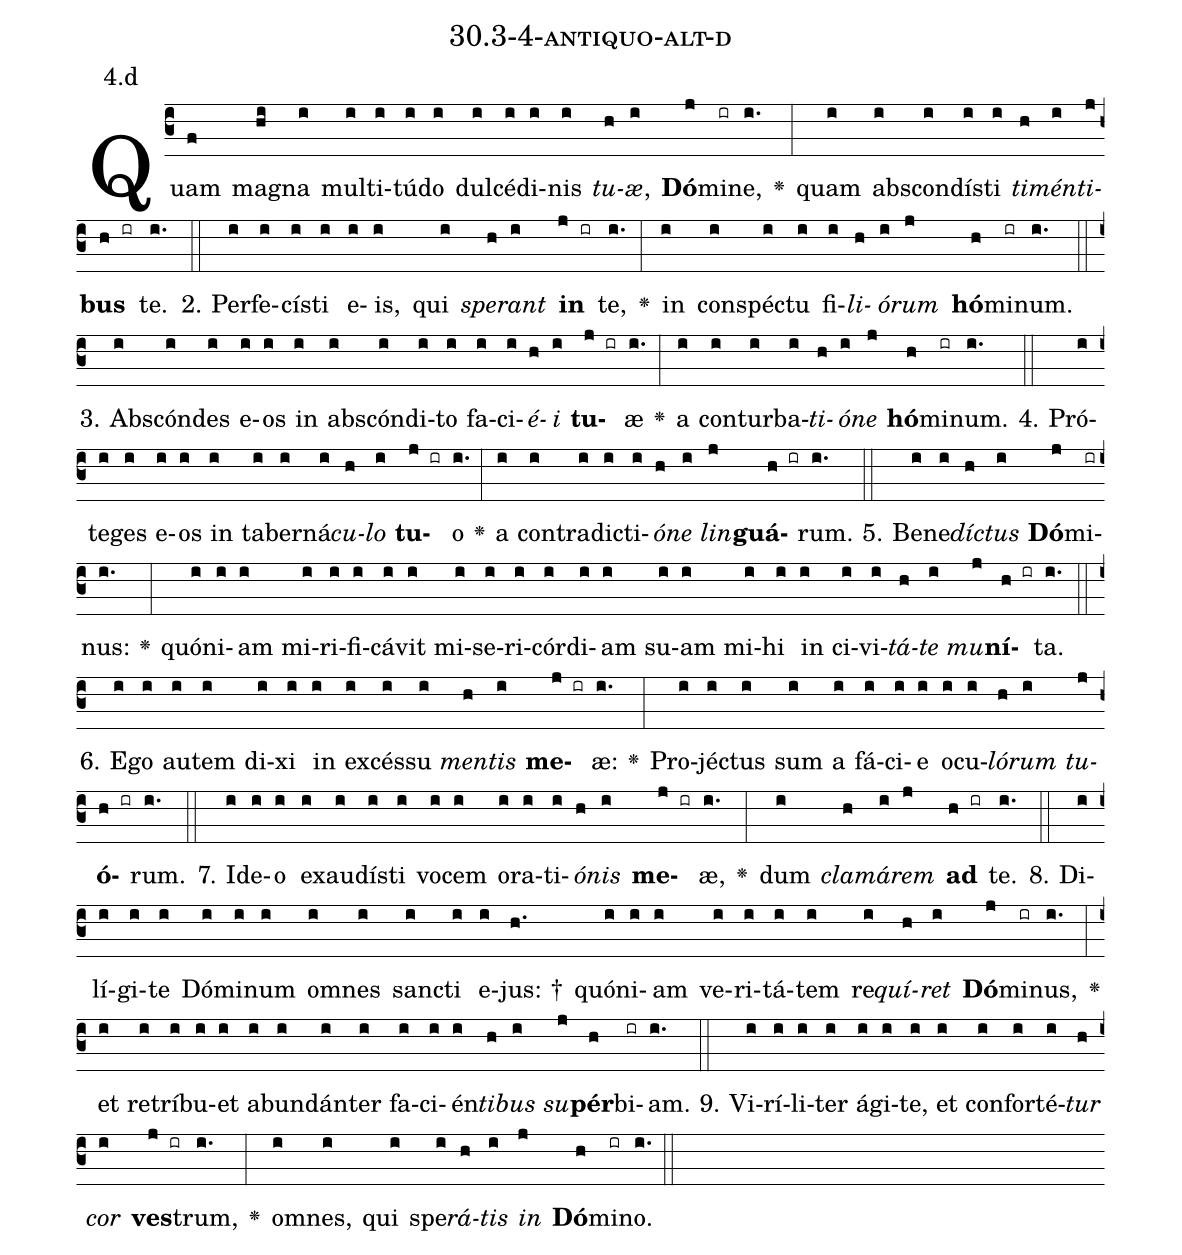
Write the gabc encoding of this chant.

name: 30.3-4-antiquo-alt-d;
annotation: 4.d;
%%
(c3)Quam(f) ma(hi)gna(i) mul(i)ti(i)tú(i)do(i) dul(i)cé(i)di(i)nis(i) <i>tu</i>(h)<i>æ</i>,(i) <b>Dó</b>(j)mi(ir)ne,(i.) <v>\greheightstar</v>(:) quam(i) abs(i)con(i)dís(i)ti(i) <i>ti</i>(h)<i>mén</i>(i)<i>ti</i>(j)<b>bus</b>(h ir) te.(i.) (::)
2. Per(i)fe(i)cís(i)ti(i) e(i)is,(i) qui(i) <i>spe</i>(h)<i>rant</i>(i) <b>in</b>(j ir) te,(i.) <v>\greheightstar</v>(:) in(i) con(i)spéc(i)tu(i) fi(i)<i>li</i>(h)<i>ó</i>(i)<i>rum</i>(j) <b>hó</b>(h)mi(ir)num.(i.) (::)
3. Abs(i)cón(i)des(i) e(i)os(i) in(i) abs(i)cón(i)di(i)to(i) fa(i)ci(i)<i>é</i>(h)<i>i</i>(i) <b>tu</b>(j ir)æ(i.) <v>\greheightstar</v>(:) a(i) con(i)tur(i)ba(i)<i>ti</i>(h)<i>ó</i>(i)<i>ne</i>(j) <b>hó</b>(h)mi(ir)num.(i.) (::)
4. Pró(i)te(i)ges(i) e(i)os(i) in(i) ta(i)ber(i)ná(i)<i>cu</i>(h)<i>lo</i>(i) <b>tu</b>(j ir)o(i.) <v>\greheightstar</v>(:) a(i) con(i)tra(i)dic(i)ti(i)<i>ó</i>(h)<i>ne</i>(i) <i>lin</i>(j)<b>guá</b>(h ir)rum.(i.) (::)
5. Be(i)ne(i)<i>díc</i>(h)<i>tus</i>(i) <b>Dó</b>(j)mi(ir)nus:(i.) <v>\greheightstar</v>(:) quón(i)i(i)am(i) mi(i)ri(i)fi(i)cá(i)vit(i) mi(i)se(i)ri(i)cór(i)di(i)am(i) su(i)am(i) mi(i)hi(i) in(i) ci(i)vi(i)<i>tá</i>(h)<i>te</i>(i) <i>mu</i>(j)<b>ní</b>(h ir)ta.(i.) (::)
6. E(i)go(i) au(i)tem(i) di(i)xi(i) in(i) ex(i)cés(i)su(i) <i>men</i>(h)<i>tis</i>(i) <b>me</b>(j ir)æ:(i.) <v>\greheightstar</v>(:) Pro(i)jéc(i)tus(i) sum(i) a(i) fá(i)ci(i)e(i) o(i)cu(i)<i>ló</i>(h)<i>rum</i>(i) <i>tu</i>(j)<b>ó</b>(h ir)rum.(i.) (::)
7. Id(i)e(i)o(i) ex(i)au(i)dís(i)ti(i) vo(i)cem(i) o(i)ra(i)ti(i)<i>ó</i>(h)<i>nis</i>(i) <b>me</b>(j ir)æ,(i.) <v>\greheightstar</v>(:) dum(i) <i>cla</i>(h)<i>má</i>(i)<i>rem</i>(j) <b>ad</b>(h ir) te.(i.) (::)
8. Di(i)lí(i)gi(i)te(i) Dó(i)mi(i)num(i) om(i)nes(i) sanc(i)ti(i) e(i)jus: †(h.) quón(i)i(i)am(i) ve(i)ri(i)tá(i)tem(i) re(i)<i>quí</i>(h)<i>ret</i>(i) <b>Dó</b>(j)mi(ir)nus,(i.) <v>\greheightstar</v>(:) et(i) re(i)trí(i)bu(i)et(i) ab(i)un(i)dán(i)ter(i) fa(i)ci(i)én(i)<i>ti</i>(h)<i>bus</i>(i) <i>su</i>(j)<b>pér</b>(h)bi(ir)am.(i.) (::)
9. Vi(i)rí(i)li(i)ter(i) á(i)gi(i)te,(i) et(i) con(i)for(i)té(i)<i>tur</i>(h) <i>cor</i>(i) <b>ves</b>(j ir)trum,(i.) <v>\greheightstar</v>(:) om(i)nes,(i) qui(i) spe(i)<i>rá</i>(h)<i>tis</i>(i) <i>in</i>(j) <b>Dó</b>(h)mi(ir)no.(i.) (::)
